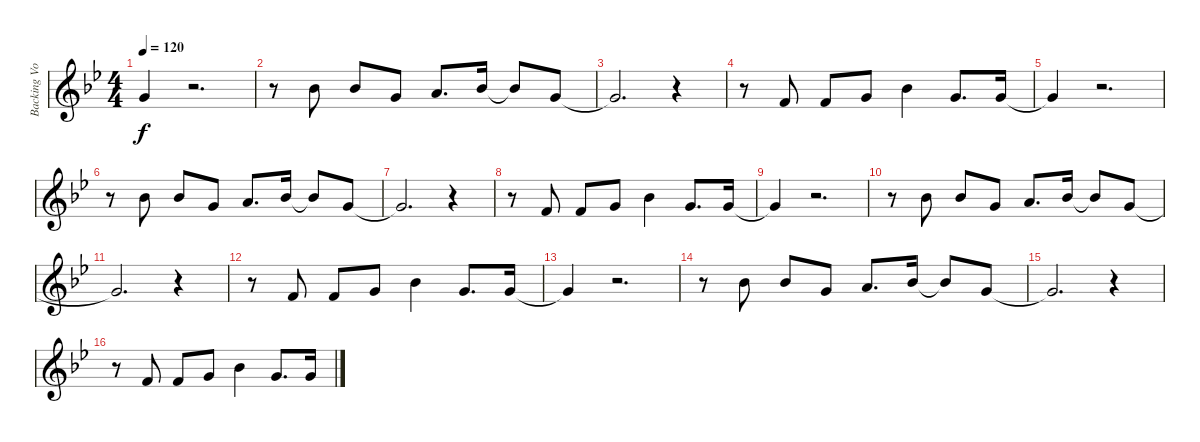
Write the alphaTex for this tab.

\track ("Backing Vocals" "Backing Vo") {instrument choiraahs}
\staff {score}
\tuning (E4 B3 G3 D3 A2 E2) {hide}
\ts (4 4)
\tempo 120
\clef g2
\ks gminor
3.1{t}.4{dy f} r.2{d} |
r.8 6.1.8 6.1.8 3.1.8 5.1.8{d} 6.1.16 6.1{t}.8 3.1.8 |
3.1{t}.2{d} r.4 |
r.8 1.1.8 1.1.8 3.1.8 6.1.4 3.1.8{d} 3.1.16 |
3.1{t}.4 r.2{d} |
r.8 6.1.8 6.1.8 3.1.8 5.1.8{d} 6.1.16 6.1{t}.8 3.1.8 |
3.1{t}.2{d} r.4 |
r.8 1.1.8 1.1.8 3.1.8 6.1.4 3.1.8{d} 3.1.16 |
3.1{t}.4 r.2{d} |
r.8 6.1.8 6.1.8 3.1.8 5.1.8{d} 6.1.16 6.1{t}.8 3.1.8 |
3.1{t}.2{d} r.4 |
r.8 1.1.8 1.1.8 3.1.8 6.1.4 3.1.8{d} 3.1.16 |
3.1{t}.4 r.2{d} |
r.8 6.1.8 6.1.8 3.1.8 5.1.8{d} 6.1.16 6.1{t}.8 3.1.8 |
3.1{t}.2{d} r.4 |
r.8 1.1.8 1.1.8 3.1.8 6.1.4 3.1.8{d} 3.1.16
